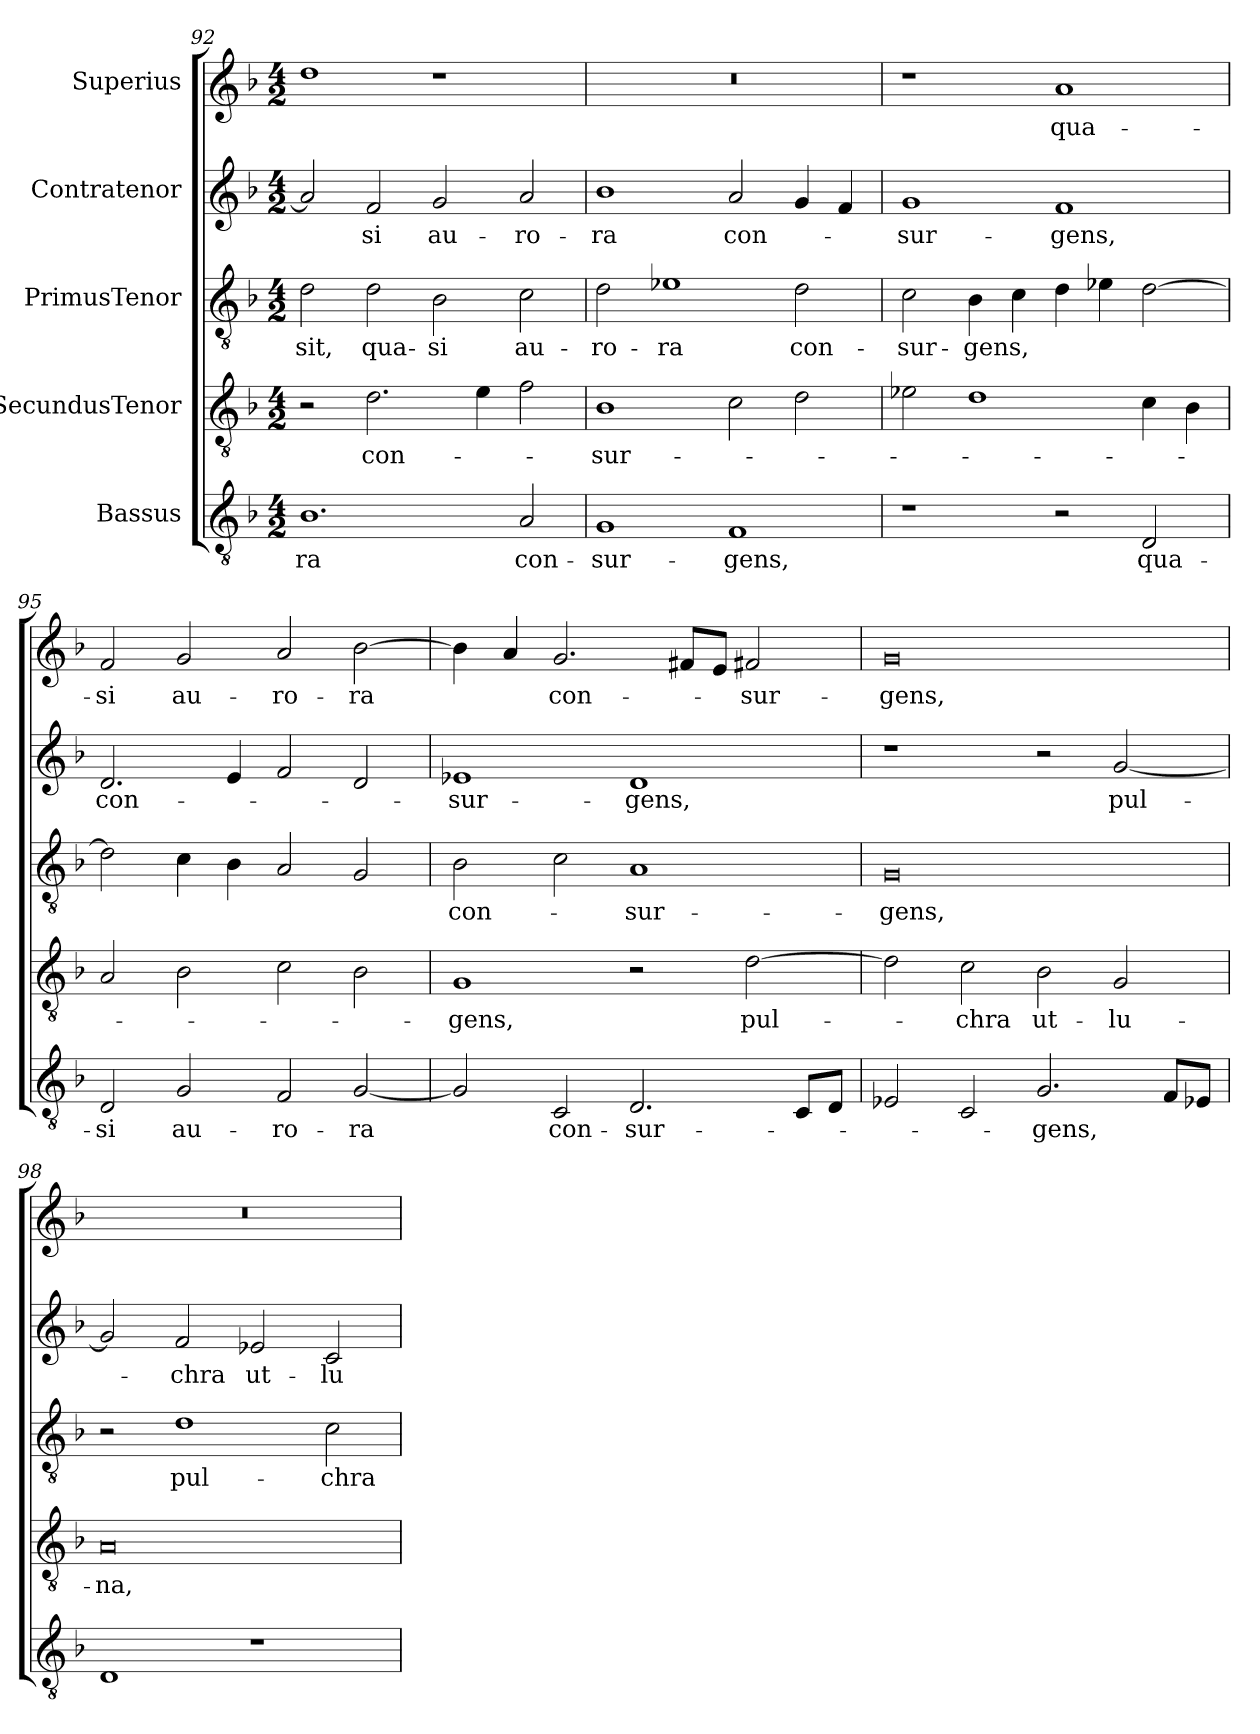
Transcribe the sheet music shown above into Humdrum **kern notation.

**kern	**text	**kern	**text	**kern	**text	**kern	**text	**kern	**text
*part5	*part5	*part4	*part4	*part3	*part3	*part2	*part2	*part1	*part1
*staff5	*staff5	*staff4	*staff4	*staff3	*staff3	*staff2	*staff2	*staff1	*staff1
*I"Bassus	*	*I"SecundusTenor	*	*I"PrimusTenor	*	*I"Contratenor	*	*I"Superius	*
*clefGv2	*	*clefGv2	*	*clefGv2	*	*clefG2	*	*clefG2	*
*k[b-]	*	*k[b-]	*	*k[b-]	*	*k[b-]	*	*k[b-]	*
*M4/2	*	*M4/2	*	*M4/2	*	*M4/2	*	*M4/2	*
=92	=92	=92	=92	=92	=92	=92	=92	=92	=92
1.B-\	-ra	2r	.	2d\	-sit,	2a/]	.	1dd\	.
.	.	2.d\	con-	2d\	qua-	2f/	-si	.	.
.	.	.	.	2B-\	-si	2g/	au-	1r	.
.	.	4e\	.	.	.	.	.	.	.
2A/	con-	2f\	.	2c\	au-	2a/	-ro-	.	.
=93	=93	=93	=93	=93	=93	=93	=93	=93	=93
1G/	-sur-	1B-\	-sur-	2d\	-ro-	1b-\	-ra	0r	.
.	.	.	.	1e-X\	-ra	.	.	.	.
1F/	-gens,	2c\	.	.	.	2a/	con-	.	.
.	.	2d\	.	2d\	con-	4g/	.	.	.
.	.	.	.	.	.	4f/	.	.	.
=94	=94	=94	=94	=94	=94	=94	=94	=94	=94
1r	.	2e-X\	.	2c\	-sur-	1g/	-sur-	1r	.
.	.	1d\	.	4B-\	-gens,	.	.	.	.
.	.	.	.	4c\	.	.	.	.	.
2r	.	.	.	4d\	.	1f/	-gens,	1a/	qua-
.	.	.	.	4e-X\	.	.	.	.	.
2D/	qua-	4c\	.	[2d\	.	.	.	.	.
.	.	4B-\	.	.	.	.	.	.	.
=95	=95	=95	=95	=95	=95	=95	=95	=95	=95
2D/	-si	2A/	.	2d\]	.	2.d/	con-	2f/	-si
2G/	au-	2B-\	.	4c\	.	.	.	2g/	au-
.	.	.	.	4B-\	.	4e/	.	.	.
2F/	-ro-	2c\	.	2A/	.	2f/	.	2a/	-ro-
[2G/	-ra	2B-\	.	2G/	.	2d/	.	[2b-\	-ra
=96	=96	=96	=96	=96	=96	=96	=96	=96	=96
2G/]	.	1G/	-gens,	2B-\	con-	1e-X/	-sur-	4b-\]	.
.	.	.	.	.	.	.	.	4a/	.
2C/	con-	.	.	2c\	.	.	.	2.g/	con-
2.D/	-sur-	2r	.	1A/	-sur-	1d/	-gens,	.	.
.	.	.	.	.	.	.	.	8f#X/L	.
.	.	.	.	.	.	.	.	8e/J	.
.	.	[2d\	pul-	.	.	.	.	2f#X/	-sur-
8C/L	.	.	.	.	.	.	.	.	.
8D/J	.	.	.	.	.	.	.	.	.
=97	=97	=97	=97	=97	=97	=97	=97	=97	=97
2E-X/	.	2d\]	.	0G/	-gens,	1r	.	0g/	-gens,
2C/	.	2c\	-chra	.	.	.	.	.	.
2.G/	-gens,	2B-\	ut-	.	.	2r	.	.	.
.	.	2G/	lu-	.	.	[2g/	pul-	.	.
8F/L	.	.	.	.	.	.	.	.	.
8E-X/J	.	.	.	.	.	.	.	.	.
=98	=98	=98	=98	=98	=98	=98	=98	=98	=98
1D/	.	0A/	-na,	2r	.	2g/]	.	0r	.
.	.	.	.	1d\	pul-	2f/	-chra	.	.
1r	.	.	.	.	.	2e-X/	ut-	.	.
.	.	.	.	2c\	-chra	2c/	lu-	.	.
=	=	=	=	=	=	=	=	=	=
*-	*-	*-	*-	*-	*-	*-	*-	*-	*-
